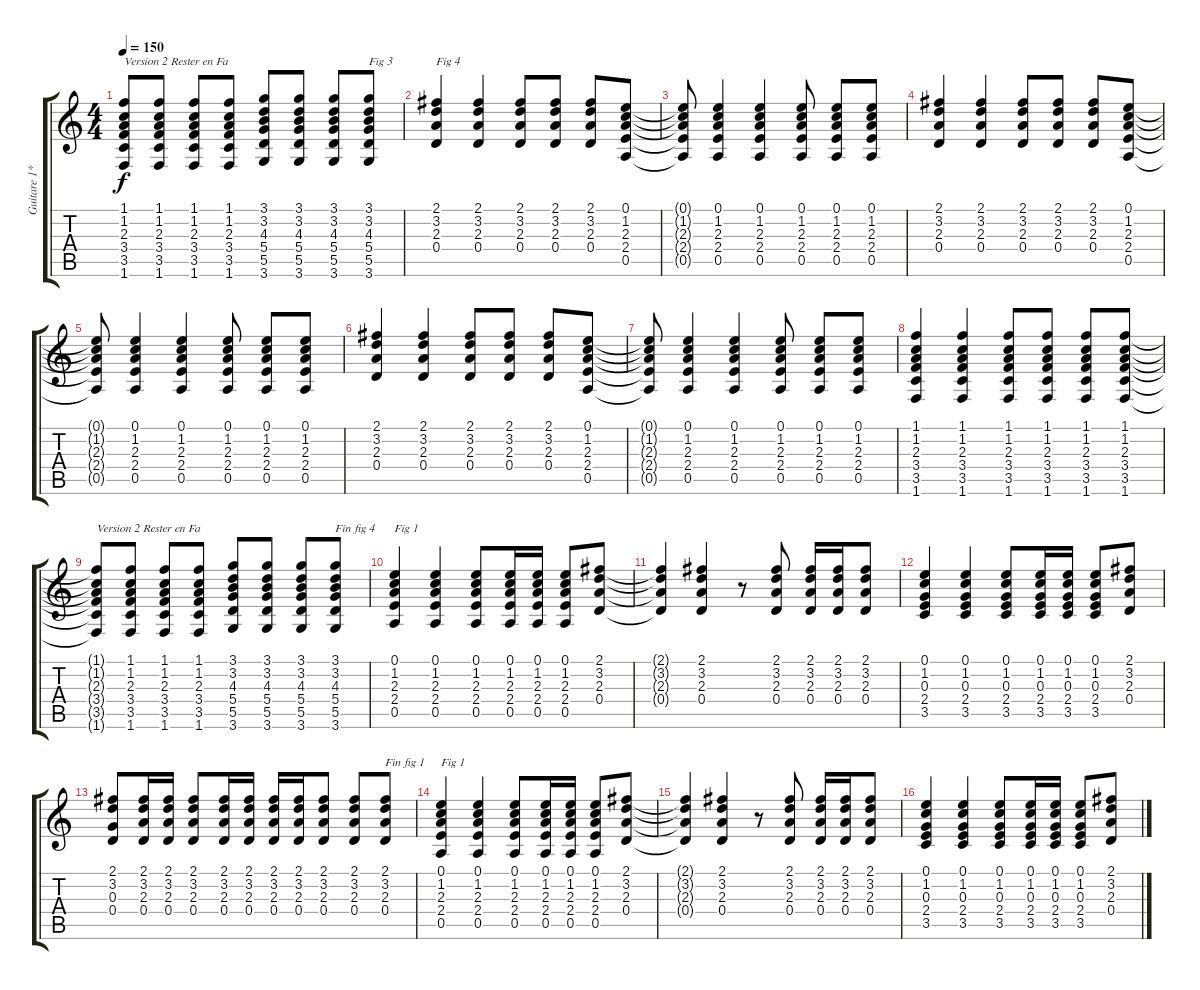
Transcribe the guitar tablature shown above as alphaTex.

\track ("Guitare 1*" "Guitare 1*") {instrument acousticguitarsteel}
\staff {score tabs}
\tuning (E4 B3 G3 D3 A2 E2) {hide}
\ts (4 4)
\tempo 150
\clef g2
\ks c
(1.1{t} 1.2{t} 2.3{t} 3.4{t} 3.5{t} 1.6{t}).8{txt "Version 2 Rester en Fa" dy f} (1.1 1.2 2.3 3.4 3.5 1.6).8 (1.1 1.2 2.3 3.4 3.5 1.6).8 (1.1 1.2 2.3 3.4 3.5 1.6).8 (3.1 3.2 4.3 5.4 5.5 3.6).8 (3.1 3.2 4.3 5.4 5.5 3.6).8 (3.1 3.2 4.3 5.4 5.5 3.6).8 (3.1 3.2 4.3 5.4 5.5 3.6).8{txt "Fig 3"} |
(2.1 3.2 2.3 0.4).4{txt "Fig 4"} (2.1 3.2 2.3 0.4).4 (2.1 3.2 2.3 0.4).8 (2.1 3.2 2.3 0.4).8 (2.1 3.2 2.3 0.4).8 (0.1 1.2 2.3 2.4 0.5).8 |
(0.1{t} 1.2{t} 2.3{t} 2.4{t} 0.5{t}).8 (0.1 1.2 2.3 2.4 0.5).4 (0.1 1.2 2.3 2.4 0.5).4 (0.1 1.2 2.3 2.4 0.5).8 (0.1 1.2 2.3 2.4 0.5).8 (0.1 1.2 2.3 2.4 0.5).8 |
(2.1 3.2 2.3 0.4).4 (2.1 3.2 2.3 0.4).4 (2.1 3.2 2.3 0.4).8 (2.1 3.2 2.3 0.4).8 (2.1 3.2 2.3 0.4).8 (0.1 1.2 2.3 2.4 0.5).8 |
(0.1{t} 1.2{t} 2.3{t} 2.4{t} 0.5{t}).8 (0.1 1.2 2.3 2.4 0.5).4 (0.1 1.2 2.3 2.4 0.5).4 (0.1 1.2 2.3 2.4 0.5).8 (0.1 1.2 2.3 2.4 0.5).8 (0.1 1.2 2.3 2.4 0.5).8 |
(2.1 3.2 2.3 0.4).4 (2.1 3.2 2.3 0.4).4 (2.1 3.2 2.3 0.4).8 (2.1 3.2 2.3 0.4).8 (2.1 3.2 2.3 0.4).8 (0.1 1.2 2.3 2.4 0.5).8 |
(0.1{t} 1.2{t} 2.3{t} 2.4{t} 0.5{t}).8 (0.1 1.2 2.3 2.4 0.5).4 (0.1 1.2 2.3 2.4 0.5).4 (0.1 1.2 2.3 2.4 0.5).8 (0.1 1.2 2.3 2.4 0.5).8 (0.1 1.2 2.3 2.4 0.5).8 |
(1.1 1.2 2.3 3.4 3.5 1.6).4 (1.1 1.2 2.3 3.4 3.5 1.6).4 (1.1 1.2 2.3 3.4 3.5 1.6).8 (1.1 1.2 2.3 3.4 3.5 1.6).8 (1.1 1.2 2.3 3.4 3.5 1.6).8 (1.1 1.2 2.3 3.4 3.5 1.6).8 |
(1.1{t} 1.2{t} 2.3{t} 3.4{t} 3.5{t} 1.6{t}).8{txt "Version 2 Rester en Fa"} (1.1 1.2 2.3 3.4 3.5 1.6).8 (1.1 1.2 2.3 3.4 3.5 1.6).8 (1.1 1.2 2.3 3.4 3.5 1.6).8 (3.1 3.2 4.3 5.4 5.5 3.6).8 (3.1 3.2 4.3 5.4 5.5 3.6).8 (3.1 3.2 4.3 5.4 5.5 3.6).8 (3.1 3.2 4.3 5.4 5.5 3.6).8{txt "Fin fig 4"} |
(0.1 1.2 2.3 2.4 0.5).4{txt "Fig 1"} (0.1 1.2 2.3 2.4 0.5).4 (0.1 1.2 2.3 2.4 0.5).8 (0.1 1.2 2.3 2.4 0.5).16 (0.1 1.2 2.3 2.4 0.5).16 (0.1 1.2 2.3 2.4 0.5).8 (2.1 3.2 2.3 0.4).8 |
(2.1{t} 3.2{t} 2.3{t} 0.4{t}).4 (2.1 3.2 2.3 0.4).4 r.8 (2.1 3.2 2.3 0.4).8 (2.1 3.2 2.3 0.4).16 (2.1 3.2 2.3 0.4).16 (2.1 3.2 2.3 0.4).8 |
(0.1 1.2 0.3 2.4 3.5).4 (0.1 1.2 0.3 2.4 3.5).4 (0.1 1.2 0.3 2.4 3.5).8 (0.1 1.2 0.3 2.4 3.5).16 (0.1 1.2 0.3 2.4 3.5).16 (0.1 1.2 0.3 2.4 3.5).8 (2.1 3.2 2.3 0.4).8 |
(2.1 3.2 0.3 0.4).8 (2.1 3.2 2.3 0.4).16 (2.1 3.2 2.3 0.4).16 (2.1 3.2 2.3 0.4).8 (2.1 3.2 2.3 0.4).16 (2.1 3.2 2.3 0.4).16 (2.1 3.2 2.3 0.4).16 (2.1 3.2 2.3 0.4).16 (2.1 3.2 2.3 0.4).8 (2.1 3.2 2.3 0.4).8 (2.1 3.2 2.3 0.4).8{txt "Fin fig 1"} |
(0.1 1.2 2.3 2.4 0.5).4{txt "Fig 1"} (0.1 1.2 2.3 2.4 0.5).4 (0.1 1.2 2.3 2.4 0.5).8 (0.1 1.2 2.3 2.4 0.5).16 (0.1 1.2 2.3 2.4 0.5).16 (0.1 1.2 2.3 2.4 0.5).8 (2.1 3.2 2.3 0.4).8 |
(2.1{t} 3.2{t} 2.3{t} 0.4{t}).4 (2.1 3.2 2.3 0.4).4 r.8 (2.1 3.2 2.3 0.4).8 (2.1 3.2 2.3 0.4).16 (2.1 3.2 2.3 0.4).16 (2.1 3.2 2.3 0.4).8 |
(0.1 1.2 0.3 2.4 3.5).4 (0.1 1.2 0.3 2.4 3.5).4 (0.1 1.2 0.3 2.4 3.5).8 (0.1 1.2 0.3 2.4 3.5).16 (0.1 1.2 0.3 2.4 3.5).16 (0.1 1.2 0.3 2.4 3.5).8 (2.1 3.2 2.3 0.4).8
